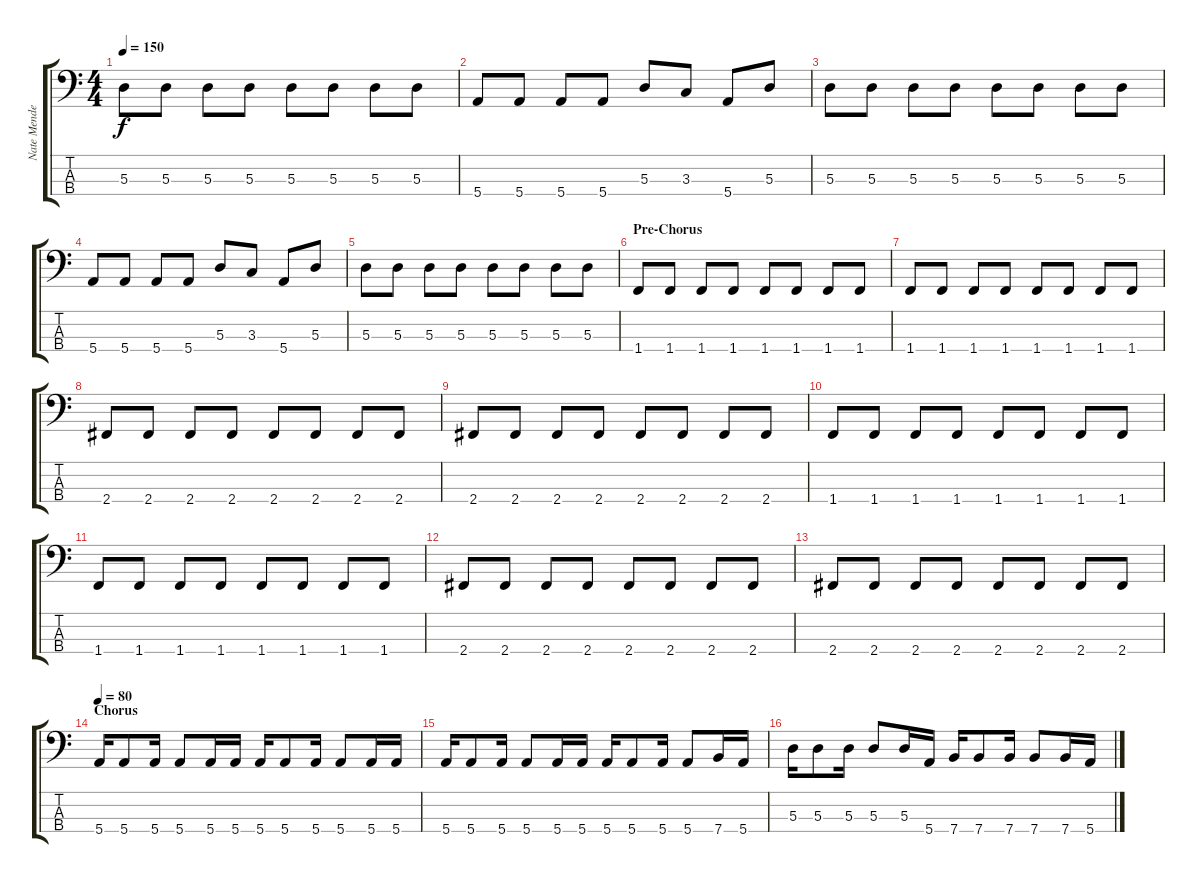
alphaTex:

\track ("Nate Mendel" "Nate Mende") {instrument electricbasspick}
\staff {score tabs}
\tuning (G2 D2 A1 E1) {hide}
\ts (4 4)
\tempo 150
\clef f4
\ks c
5.3.8{dy f} 5.3.8 5.3.8 5.3.8 5.3.8 5.3.8 5.3.8 5.3.8 |
5.4.8 5.4.8 5.4.8 5.4.8 5.3.8 3.3.8 5.4.8 5.3.8 |
5.3.8 5.3.8 5.3.8 5.3.8 5.3.8 5.3.8 5.3.8 5.3.8 |
5.4.8 5.4.8 5.4.8 5.4.8 5.3.8 3.3.8 5.4.8 5.3.8 |
5.3.8 5.3.8 5.3.8 5.3.8 5.3.8 5.3.8 5.3.8 5.3.8 |
\section ("" "Pre-Chorus")
1.4.8 1.4.8 1.4.8 1.4.8 1.4.8 1.4.8 1.4.8 1.4.8 |
1.4.8 1.4.8 1.4.8 1.4.8 1.4.8 1.4.8 1.4.8 1.4.8 |
2.4.8 2.4.8 2.4.8 2.4.8 2.4.8 2.4.8 2.4.8 2.4.8 |
2.4.8 2.4.8 2.4.8 2.4.8 2.4.8 2.4.8 2.4.8 2.4.8 |
1.4.8 1.4.8 1.4.8 1.4.8 1.4.8 1.4.8 1.4.8 1.4.8 |
1.4.8 1.4.8 1.4.8 1.4.8 1.4.8 1.4.8 1.4.8 1.4.8 |
2.4.8 2.4.8 2.4.8 2.4.8 2.4.8 2.4.8 2.4.8 2.4.8 |
2.4.8 2.4.8 2.4.8 2.4.8 2.4.8 2.4.8 2.4.8 2.4.8 |
\section ("" "Chorus")
\tempo 80
5.4.16 5.4.8 5.4.16 5.4.8 5.4.16 5.4.16 5.4.16 5.4.8 5.4.16 5.4.8 5.4.16 5.4.16 |
5.4.16 5.4.8 5.4.16 5.4.8 5.4.16 5.4.16 5.4.16 5.4.8 5.4.16 5.4.8 7.4.16 5.4.16 |
5.3.16 5.3.8 5.3.16 5.3.8 5.3.16 5.4.16 7.4.16 7.4.8 7.4.16 7.4.8 7.4.16 5.4.16
